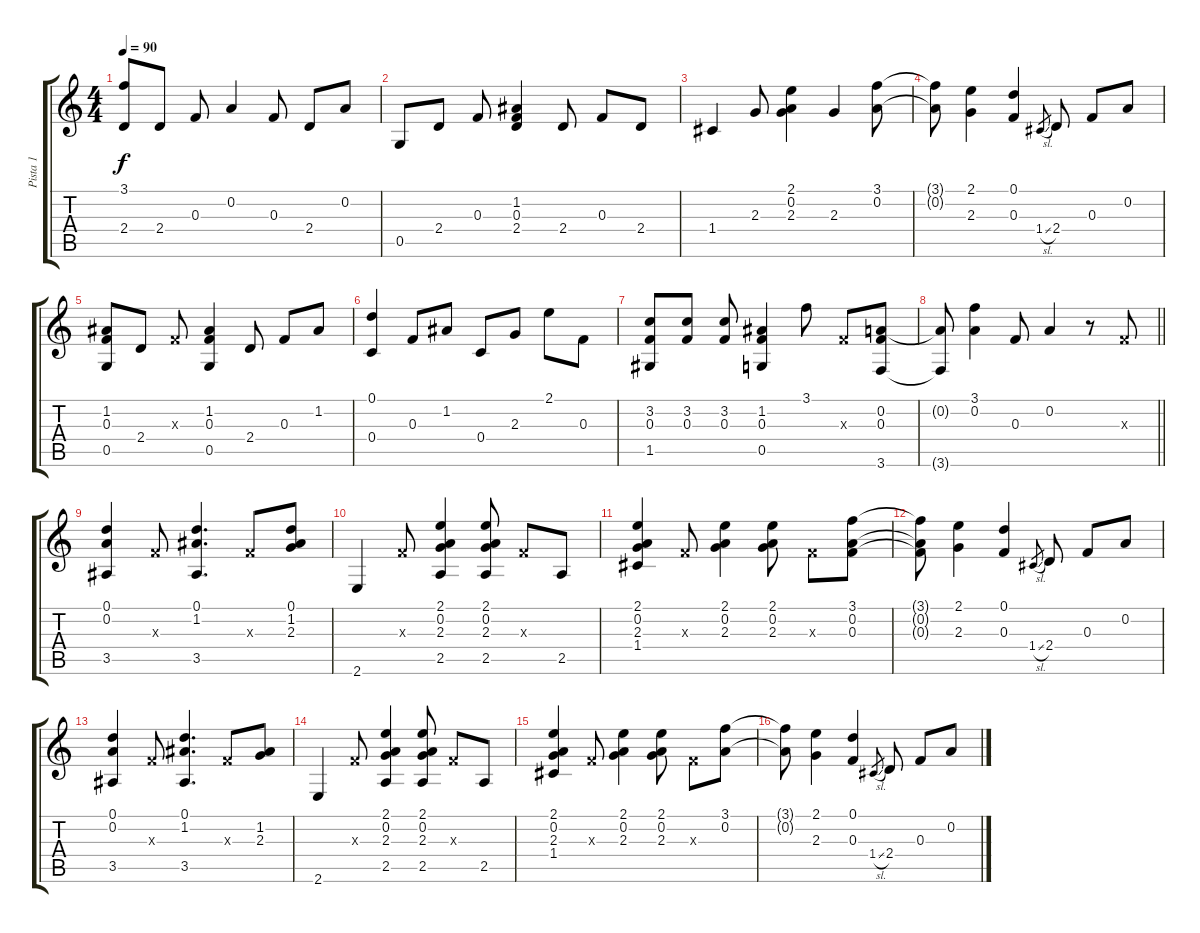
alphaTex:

\track ("Pista 1" "Pista 1") {instrument acousticguitarsteel}
\staff {score tabs}
\tuning (D4 A3 F3 C3 G2 D2) {hide}
\ts (4 4)
\tempo 90
\clef g2
\ks c
(3.1 2.4).8{dy f} 2.4.8 0.3.8 0.2.4 0.3.8 2.4.8 0.2.8 |
0.5.8 2.4.8 0.3.8 (1.2 0.3 2.4).4 2.4.8 0.3.8 2.4.8 |
1.4.4 2.3.8 (2.1 0.2 2.3).4 2.3.4 (3.1 0.2).8 |
(3.1{t} 0.2{t}).8 (2.1 2.3).4 (0.1 0.3).4 1.4{sl}.8{gr} 2.4.8 0.3.8 0.2.8 |
(1.2 0.3 0.5).8 2.4.8 0.3{x}.8 (1.2 0.3 0.5).4 2.4.8 0.3.8 1.2.8 |
(0.1 0.4).4 0.3.8 1.2.8 0.4.8 2.3.8 2.1.8 0.3.8 |
(3.2 0.3 1.5).8 (3.2 0.3).8 (3.2 0.3).8 (1.2 0.3 0.5).4 3.1.8 0.3{x}.8 (0.2 0.3 3.6).8 |
\barLineRight lightlight
(0.2{t} 3.6{t}).8 (3.1 0.2).4 0.3.8 0.2.4 r.8 0.3{x}.8 |
(0.1 0.2 3.5).4 0.3{x}.8 (0.1 1.2 3.5).4{d} 0.3{x}.8 (0.1 1.2 2.3).8 |
2.6.4 0.3{x}.8 (2.1 0.2 2.3 2.5).4 (2.1 0.2 2.3 2.5).8 0.3{x}.8 2.5.8 |
(2.1 0.2 2.3 1.4).4 0.3{x}.8 (2.1 0.2 2.3).4 (2.1 0.2 2.3).8 0.3{x}.8 (3.1 0.2 0.3).8 |
(3.1{t} 0.2{t} 0.3{t}).8 (2.1 2.3).4 (0.1 0.3).4 1.4{sl}.8{gr} 2.4.8 0.3.8 0.2.8 |
(0.1 0.2 3.5).4 0.3{x}.8 (0.1 1.2 3.5).4{d} 0.3{x}.8 (1.2 2.3).8 |
2.6.4 0.3{x}.8 (2.1 0.2 2.3 2.5).4 (2.1 0.2 2.3 2.5).8 0.3{x}.8 2.5.8 |
(2.1 0.2 2.3 1.4).4 0.3{x}.8 (2.1 0.2 2.3).4 (2.1 0.2 2.3).8 0.3{x}.8 (3.1 0.2).8 |
(3.1{t} 0.2{t}).8 (2.1 2.3).4 (0.1 0.3).4 1.4{sl}.8{gr} 2.4.8 0.3.8 0.2.8
